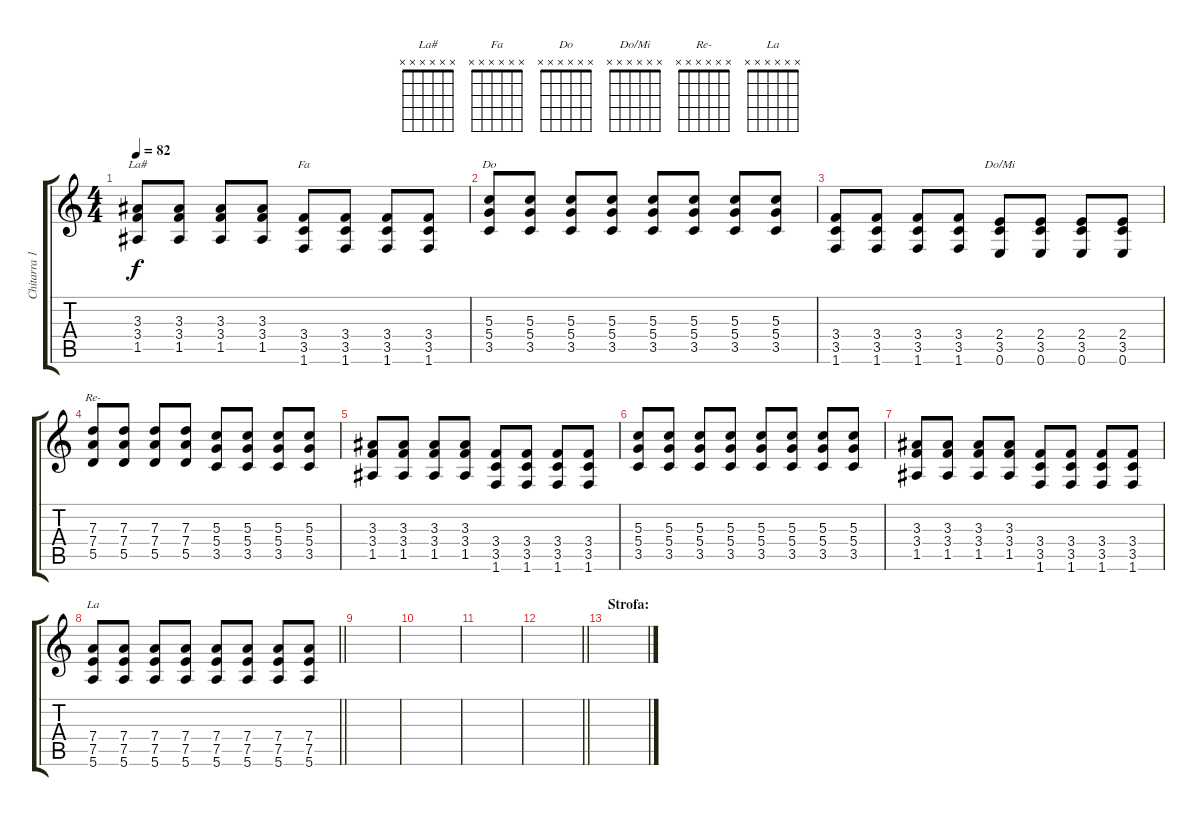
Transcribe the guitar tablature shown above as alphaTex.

\track ("Chitarra 1" "Chitarra 1") {instrument distortionguitar}
\staff {score tabs}
\tuning (E4 B3 G3 D3 A2 E2) {hide}
\chord ("La#" x x x x x x)
\chord ("Fa" x x x x x x)
\chord ("Do" x x x x x x)
\chord ("Do/Mi" x x x x x x)
\chord ("Re-" x x x x x x)
\chord ("La" x x x x x x)
\ts (4 4)
\tempo 82
\clef g2
\ks c
(3.3 3.4 1.5).8{ch "La#" dy f} (3.3 3.4 1.5).8 (3.3 3.4 1.5).8 (3.3 3.4 1.5).8 (3.4 3.5 1.6).8{ch "Fa"} (3.4 3.5 1.6).8 (3.4 3.5 1.6).8 (3.4 3.5 1.6).8 |
(5.3 5.4 3.5).8{ch "Do"} (5.3 5.4 3.5).8 (5.3 5.4 3.5).8 (5.3 5.4 3.5).8 (5.3 5.4 3.5).8 (5.3 5.4 3.5).8 (5.3 5.4 3.5).8 (5.3 5.4 3.5).8 |
(3.4 3.5 1.6).8 (3.4 3.5 1.6).8 (3.4 3.5 1.6).8 (3.4 3.5 1.6).8 (2.4 3.5 0.6).8{ch "Do/Mi"} (2.4 3.5 0.6).8 (2.4 3.5 0.6).8 (2.4 3.5 0.6).8 |
(7.3 7.4 5.5).8{ch "Re-"} (7.3 7.4 5.5).8 (7.3 7.4 5.5).8 (7.3 7.4 5.5).8 (5.3 5.4 3.5).8 (5.3 5.4 3.5).8 (5.3 5.4 3.5).8 (5.3 5.4 3.5).8 |
(3.3 3.4 1.5).8 (3.3 3.4 1.5).8 (3.3 3.4 1.5).8 (3.3 3.4 1.5).8 (3.4 3.5 1.6).8 (3.4 3.5 1.6).8 (3.4 3.5 1.6).8 (3.4 3.5 1.6).8 |
(5.3 5.4 3.5).8 (5.3 5.4 3.5).8 (5.3 5.4 3.5).8 (5.3 5.4 3.5).8 (5.3 5.4 3.5).8 (5.3 5.4 3.5).8 (5.3 5.4 3.5).8 (5.3 5.4 3.5).8 |
(3.3 3.4 1.5).8 (3.3 3.4 1.5).8 (3.3 3.4 1.5).8 (3.3 3.4 1.5).8 (3.4 3.5 1.6).8 (3.4 3.5 1.6).8 (3.4 3.5 1.6).8 (3.4 3.5 1.6).8 |
\barLineRight lightlight
(7.4 7.5 5.6).8{ch "La"} (7.4 7.5 5.6).8 (7.4 7.5 5.6).8 (7.4 7.5 5.6).8 (7.4 7.5 5.6).8 (7.4 7.5 5.6).8 (7.4 7.5 5.6).8 (7.4 7.5 5.6).8 |
|
|
|
\barLineRight lightlight
|
\section ("" "Strofa:")
